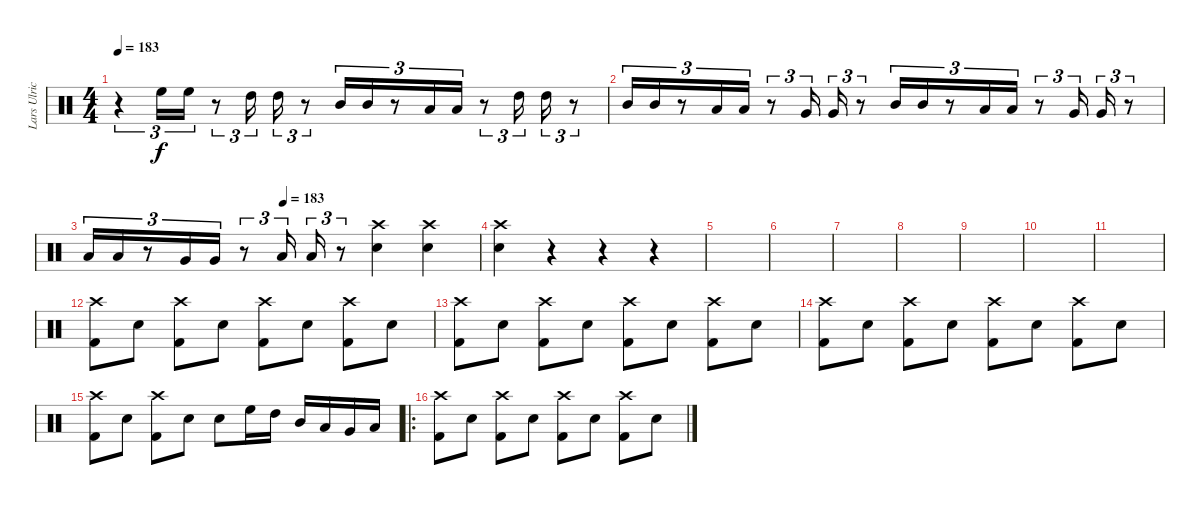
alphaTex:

\track ("Lars Ulrich" "Lars Ulric") {instrument percussion}
\staff {score}
\articulation defaults
\ts (4 4)
\tempo 183
\tempo 160
\tempo 183
\clef neutral
\ks c
r.4{tu (3 2) dy f} "High Floor Tom (hit)".16{tu (3 2)} "High Floor Tom (hit)".16{tu (3 2)} r.8{tu (3 2)} "High Tom (hit)".16{tu (3 2)} "High Tom (hit)".16{tu (3 2)} r.8{tu (3 2)} "Mid Tom (hit)".16{tu (3 2)} "Mid Tom (hit)".16{tu (3 2)} r.8{tu (3 2)} "Low Tom (hit)".16{tu (3 2)} "Low Tom (hit)".16{tu (3 2)} r.8{tu (3 2)} "High Tom (hit)".16{tu (3 2)} "High Tom (hit)".16{tu (3 2)} r.8{tu (3 2)} |
"Mid Tom (hit)".16{tu (3 2)} "Mid Tom (hit)".16{tu (3 2)} r.8{tu (3 2)} "Low Tom (hit)".16{tu (3 2)} "Low Tom (hit)".16{tu (3 2)} r.8{tu (3 2)} "Very Low Tom (hit)".16{tu (3 2)} "Very Low Tom (hit)".16{tu (3 2)} r.8{tu (3 2)} "Mid Tom (hit)".16{tu (3 2)} "Mid Tom (hit)".16{tu (3 2)} r.8{tu (3 2)} "Low Tom (hit)".16{tu (3 2)} "Low Tom (hit)".16{tu (3 2)} r.8{tu (3 2)} "Very Low Tom (hit)".16{tu (3 2)} "Very Low Tom (hit)".16{tu (3 2)} r.8{tu (3 2)} |
\tempo (183 0.5)
"Low Floor Tom (hit)".16{tu (3 2)} "Low Floor Tom (hit)".16{tu (3 2)} r.8{tu (3 2)} "Very Low Tom (hit)".16{tu (3 2)} "Very Low Tom (hit)".16{tu (3 2)} r.8{tu (3 2)} "Low Floor Tom (hit)".16{tu (3 2)} "Low Floor Tom (hit)".16{tu (3 2)} r.8{tu (3 2)} ("Crash high (hit)" "Electric Snare (hit)").4 ("Crash high (hit)" "Electric Snare (hit)").4 |
("Crash high (hit)" "Electric Snare (hit)").4 r.4 r.4 r.4 |
|
|
|
|
|
|
|
("Crash high (hit)" "Kick (hit) 2").8 "Electric Snare (hit)".8 ("Crash high (hit)" "Kick (hit) 2").8 "Electric Snare (hit)".8 ("Crash high (hit)" "Kick (hit) 2").8 "Electric Snare (hit)".8 ("Crash high (hit)" "Kick (hit) 2").8 "Electric Snare (hit)".8 |
("Crash high (hit)" "Kick (hit) 2").8 "Electric Snare (hit)".8 ("Crash high (hit)" "Kick (hit) 2").8 "Electric Snare (hit)".8 ("Crash high (hit)" "Kick (hit) 2").8 "Electric Snare (hit)".8 ("Crash high (hit)" "Kick (hit) 2").8 "Electric Snare (hit)".8 |
("Crash high (hit)" "Kick (hit) 2").8 "Electric Snare (hit)".8 ("Crash high (hit)" "Kick (hit) 2").8 "Electric Snare (hit)".8 ("Crash high (hit)" "Kick (hit) 2").8 "Electric Snare (hit)".8 ("Crash high (hit)" "Kick (hit) 2").8 "Electric Snare (hit)".8 |
("Crash high (hit)" "Kick (hit) 2").8 "Electric Snare (hit)".8 ("Crash high (hit)" "Kick (hit) 2").8 "Electric Snare (hit)".8 "Electric Snare (hit)".8 "High Floor Tom (hit)".16 "High Tom (hit)".16 "Mid Tom (hit)".16 "Low Tom (hit)".16 "Very Low Tom (hit)".16 "Low Floor Tom (hit)".16 |
\ro
("Crash high (hit)" "Kick (hit) 2").8 "Electric Snare (hit)".8 ("Crash high (hit)" "Kick (hit) 2").8 "Electric Snare (hit)".8 ("Crash high (hit)" "Kick (hit) 2").8 "Electric Snare (hit)".8 ("Crash high (hit)" "Kick (hit) 2").8 "Electric Snare (hit)".8
